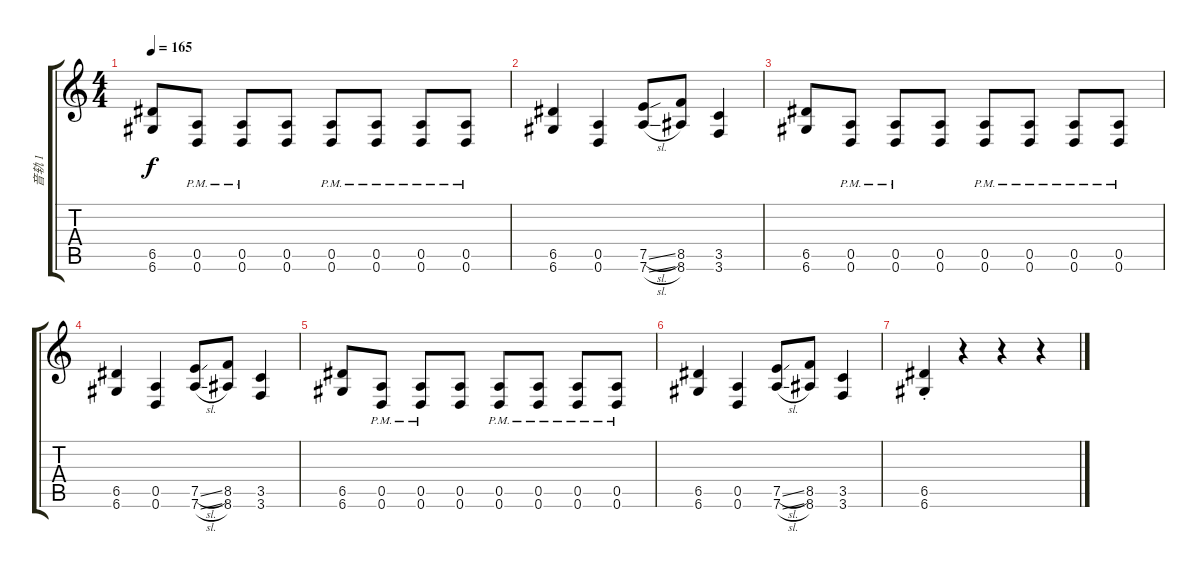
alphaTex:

\track ("音轨 1" "音轨 1") {instrument distortionguitar}
\staff {score tabs}
\tuning (E4 B3 G3 D3 A2 D2) {hide}
\ts (4 4)
\tempo 165
\clef g2
\ks c
(6.5 6.6).8{dy f} (0.5{pm} 0.6{pm}).8 (0.5{pm} 0.6{pm}).8 (0.5 0.6).8 (0.5{pm} 0.6{pm}).8 (0.5{pm} 0.6{pm}).8 (0.5{pm} 0.6{pm}).8 (0.5{pm} 0.6{pm}).8 |
(6.5 6.6).4 (0.5 0.6).4 (7.5{sl} 7.6{sl}).8 (8.5 8.6).8 (3.5 3.6).4 |
(6.5 6.6).8 (0.5{pm} 0.6{pm}).8 (0.5{pm} 0.6{pm}).8 (0.5 0.6).8 (0.5{pm} 0.6{pm}).8 (0.5{pm} 0.6{pm}).8 (0.5{pm} 0.6{pm}).8 (0.5{pm} 0.6{pm}).8 |
(6.5 6.6).4 (0.5 0.6).4 (7.5{sl} 7.6{sl}).8 (8.5 8.6).8 (3.5 3.6).4 |
(6.5 6.6).8 (0.5{pm} 0.6{pm}).8 (0.5{pm} 0.6{pm}).8 (0.5 0.6).8 (0.5{pm} 0.6{pm}).8 (0.5{pm} 0.6{pm}).8 (0.5{pm} 0.6{pm}).8 (0.5{pm} 0.6{pm}).8 |
(6.5 6.6).4 (0.5 0.6).4 (7.5{sl} 7.6{sl}).8 (8.5 8.6).8 (3.5 3.6).4 |
(6.5{st} 6.6{st}).4 r.4 r.4 r.4
